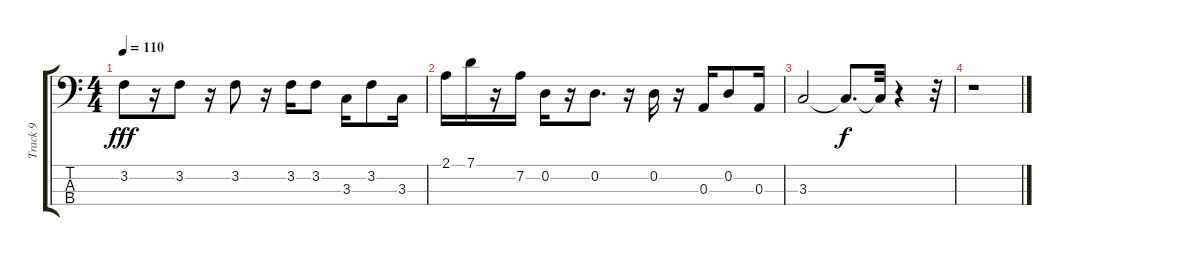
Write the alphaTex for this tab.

\track ("Track 9" "Track 9") {instrument electricbassfinger}
\staff {score tabs}
\tuning (G2 D2 A1 E1) {hide}
\ts (4 4)
\tempo 110
\clef f4
\ks c
3.2.8{dy fff} r.16 3.2.8 r.16 3.2.8 r.16 3.2.16 3.2.8 3.3.16 3.2.8 3.3.16 |
2.1.16 7.1.16 r.16 7.2.16 0.2.16 r.16 0.2.8{d} r.16 0.2.16 r.16 0.3.16 0.2.8 0.3.16 |
3.3.2 3.3{t}.8{d dy f} 3.3{t}.32 r.4 r.32 |
r.1
